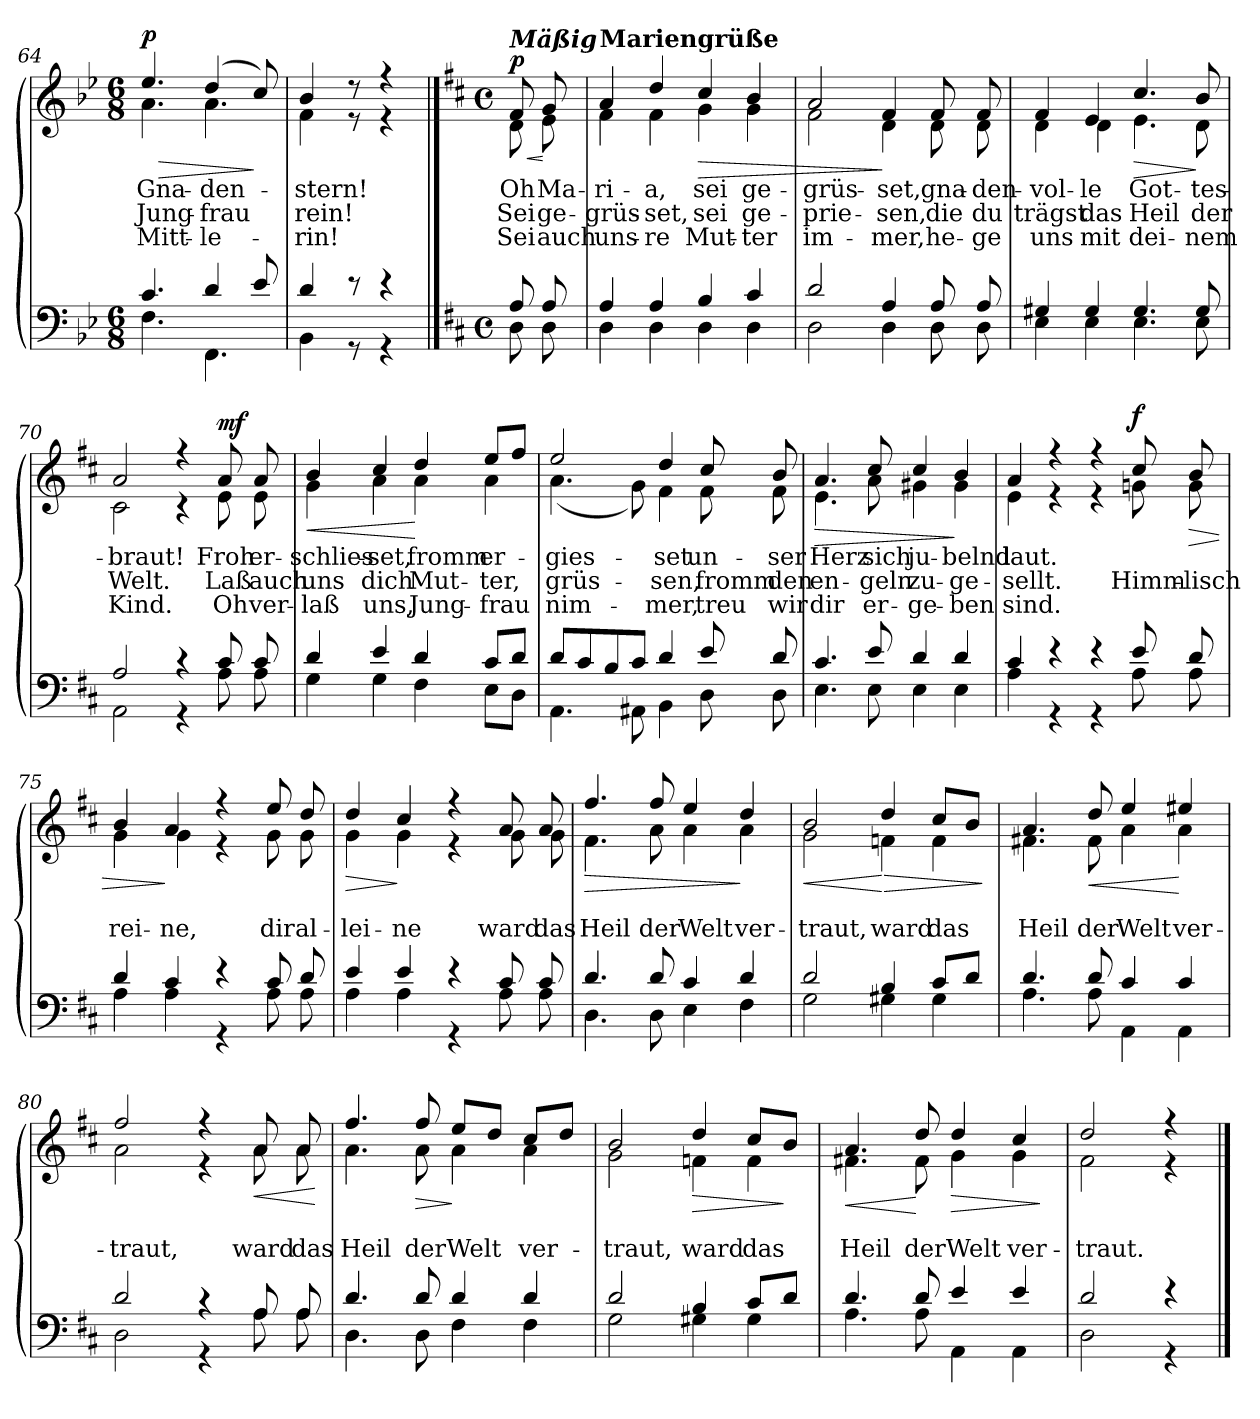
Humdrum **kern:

**kern	**kern	**text	**text	**text	**dynam
*part1	*part1	*part1	*part1	*part1	*part1
*staff2	*staff1	*staff1	*staff1	*staff1	*staff1/2
*clefF4	*clefG2	*	*	*	*
*k[b-e-]	*k[b-e-]	*	*	*	*
*B-:	*B-:	*	*	*	*
*M6/8	*M6/8	*	*	*	*
=64	=64	=64	=64	=64	=64
*^	*	*	*	*	*
!	!	!LO:TX:a:Bi:t=rit.	!	!	!	!
!	!	!	!LO:LY:b	!LO:LY:b	!LO:LY:b	!LO:HP:b
*	*	*^	*	*	*	*
!	!	!	!	!	!	!	!LO:DY:n=1:a
4.c/	4.F\	4.ee-/	4.a\	Gna-	Jung-	Mitt-	> p
!	!	!	!	!LO:LY:b	!LO:LY:b	!LO:LY:b	!
4d/	4.FF\	(4dd/	4.a\	-den-	-frau	-le-	.
8e-/	.	8cc/)	.	.	.	.	]
=65	=65	=65	=65	=65	=65	=65	=65
!	!	!	!	!LO:LY:b	!LO:LY:b	!LO:LY:b	!
4d/	4BB-\	4b-/	4f\	-stern!	rein!	-rin!	.
8r	8r	8r	8r	.	.	.	.
4r	4r	4r	4r	.	.	.	.
!!LO:LB:g=z	!!
==66	==66	==66	==66	==66	==66	==66	==66
*k[f#c#]	*	*k[f#c#]	*	*	*	*	*
*D:	*	*D:	*	*	*	*	*
*M4/4	*	*M4/4	*	*	*	*	*
*met(c)	*	*met(c)	*	*	*	*	*
!	!	!LO:TX:a:Bi:t=Mäßig	!	!	!	!	!
!	!	!	!	!LO:LY:b	!LO:LY:b	!LO:LY:b	!LO:HP:b
!	!	!	!	!	!	!	!LO:DY:n=1:a
8A/	8D\	8f#/	8d\	Oh	Sei	Sei	< p
!	!	!	!	!LO:LY:b	!LO:LY:b	!LO:LY:b	!
8A/	8D\	8g/	8e\	Ma-	ge-	auch	[
=67	=67	=67	=67	=67	=67	=67	=67
!	!	!LO:TX:a:B:t=Mariengrüße	!	!	!	!	!
!	!	!	!	!LO:LY:b	!LO:LY:b	!LO:LY:b	!
4A/	4D\	4a/	4f#\	-ri-	-grüs-	uns-	.
!	!	!	!	!LO:LY:b	!LO:LY:b	!LO:LY:b	!
4A/	4D\	4dd/	4f#\	-a,	-set,	-re	.
!	!	!	!	!LO:LY:b	!LO:LY:b	!LO:LY:b	!LO:HP:b
4B/	4D\	4cc#/	4g\	sei	sei	Mut-	>
!	!	!	!	!LO:LY:b	!LO:LY:b	!LO:LY:b	!
4c#/	4D\	4b/	4g\	ge-	ge-	-ter	.
=68	=68	=68	=68	=68	=68	=68	=68
!	!	!	!	!LO:LY:b	!LO:LY:b	!LO:LY:b	!
2d/	2D\	2a/	2f#\	-grüs-	-prie-	im-	.
!	!	!	!	!LO:LY:b	!LO:LY:b	!LO:LY:b	!
4A/	4D\	4f#/	4d\	-set,	-sen,	-mer,	]
!	!	!	!	!LO:LY:b	!LO:LY:b	!LO:LY:b	!
8A/	8D\	8f#/	8d\	gna-	die	he-	.
!	!	!	!	!LO:LY:b	!LO:LY:b	!LO:LY:b	!
8A/	8D\	8f#/	8d\	-den-	du	-ge	.
=69	=69	=69	=69	=69	=69	=69	=69
!	!	!	!	!LO:LY:b	!LO:LY:b	!LO:LY:b	!
4G#X/	4E\	4f#/	4d\	-vol-	trägst	uns	.
!	!	!	!	!LO:LY:b	!LO:LY:b	!LO:LY:b	!
4G#/	4E\	4e/	4d\	-le	das	mit	.
!	!	!	!	!LO:LY:b	!LO:LY:b	!LO:LY:b	!LO:HP:b
4.G#/	4.E\	4.cc#/	4.e\	Got-	Heil	dei-	>
!	!	!	!	!LO:LY:b	!LO:LY:b	!LO:LY:b	!
8G#/	8E\	8b/	8d\	-tes-	der	-nem	]
=70	=70	=70	=70	=70	=70	=70	=70
!	!	!	!	!LO:LY:b	!LO:LY:b	!LO:LY:b	!
2A/	2AA\	2a/	2c#\	-braut!	Welt.	Kind.	.
4r	4r	4r	4r	.	.	.	.
!	!	!	!	!LO:LY:b	!LO:LY:b	!LO:LY:b	!LO:DY:a
8c#/	8A\	8a/	8e\	Froh	Laß	Oh	mf
!	!	!	!	!LO:LY:b	!LO:LY:b	!LO:LY:b	!
8c#/	8A\	8a/	8e\	er-	auch	ver-	.
!!LO:LB:g=z	!!
=71	=71	=71	=71	=71	=71	=71	=71
!	!	!	!	!LO:LY:b	!LO:LY:b	!LO:LY:b	!LO:HP:b
4d/	4G\	4b/	4g\	-schlies-	uns	-laß	<
!	!	!	!	!LO:LY:b	!LO:LY:b	!LO:LY:b	!
4e/	4G\	4cc#/	4a\	-set,	dich	uns,	.
!	!	!	!	!LO:LY:b	!LO:LY:b	!LO:LY:b	!
4d/	4F#\	4dd/	4a\	fromm	Mut-	Jung-	[
!	!	!	!	!LO:LY:b	!LO:LY:b	!LO:LY:b	!
8c#/L	8E\L	8ee/L	4a\	er-	-ter,	-frau	.
8d/J	8D\J	8ff#/J	.	.	.	.	.
=72	=72	=72	=72	=72	=72	=72	=72
!	!	!	!	!LO:LY:b	!LO:LY:b	!LO:LY:b	!
8d/L	4.AA\	2ee/	(<4.a\	-gies-	grüs-	nim-	.
8c#/	.	.	.	.	.	.	.
8B/	.	.	.	.	.	.	.
8c#/J	8AA#X\	.	8g\)	.	.	.	.
!	!	!	!	!LO:LY:b	!LO:LY:b	!LO:LY:b	!
4d/	4BB\	4dd/	4f#\	-set	-sen,	-mer,	.
!	!	!	!	!LO:LY:b	!LO:LY:b	!LO:LY:b	!
8e/	8D\	8cc#/	8f#\	un-	fromm	treu	.
!	!	!	!	!LO:LY:b	!LO:LY:b	!LO:LY:b	!
8d/	8D\	8b/	8f#\	-ser	den	wir	.
=73	=73	=73	=73	=73	=73	=73	=73
!	!	!	!	!LO:LY:b	!LO:LY:b	!LO:LY:b	!LO:HP:b
4.c#/	4.E\	4.a/	4.e\	Herz	en-	dir	>
!	!	!	!	!LO:LY:b	!LO:LY:b	!LO:LY:b	!
8e/	8E\	8cc#/	8a\	sich	-geln	er-	.
!	!	!	!	!LO:LY:b	!LO:LY:b	!LO:LY:b	!
4d/	4E\	4cc#/	4g#X\	ju-	zu-	-ge-	.
!	!	!	!	!LO:LY:b	!LO:LY:b	!LO:LY:b	!
4d/	4E\	4b/	4g#\	-belnd	-ge-	-ben	]
!!LO:PB:g=z	!!
=74	=74	=74	=74	=74	=74	=74	=74
!	!	!	!	!LO:LY:b	!LO:LY:b	!LO:LY:b	!
4c#/	4A\	4a/	4e\	laut.	-sellt.	sind.	.
4r	4r	4r	4r	.	.	.	.
4r	4r	4r	4r	.	.	.	.
!	!	!	!	!	!LO:LY:b	!	!LO:DY:a
8e/	8A\	8cc#/	8gn\	.	Himm-	.	f
!	!	!	!	!	!LO:LY:b	!	!LO:HP:b
8d/	8A\	8b/	8g\	.	-lisch	.	>
=75	=75	=75	=75	=75	=75	=75	=75
!	!	!	!	!	!LO:LY:b	!	!
4d/	4A\	4b/	4g\	.	rei-	.	.
!	!	!	!	!	!LO:LY:b	!	!
4c#/	4A\	4a/	4g\	.	-ne,	.	]
4r	4r	4r	4r	.	.	.	.
!	!	!	!	!	!LO:LY:b	!	!
8c#/	8A\	8ee/	8g\	.	dir	.	.
!	!	!	!	!	!LO:LY:b	!	!
8d/	8A\	8dd/	8g\	.	al-	.	.
=76	=76	=76	=76	=76	=76	=76	=76
!	!	!	!	!	!LO:LY:b	!	!LO:HP:b
4e/	4A\	4dd/	4g\	.	-lei-	.	>
!	!	!	!	!	!LO:LY:b	!	!
4e/	4A\	4cc#/	4g\	.	-ne	.	]
4r	4r	4r	4r	.	.	.	.
!	!	!	!	!	!LO:LY:b	!	!
8c#/	8A\	8a/	8g\	.	ward	.	.
!	!	!	!	!	!LO:LY:b	!	!
8c#/	8A\	8a/	8g\	.	das	.	.
=77	=77	=77	=77	=77	=77	=77	=77
!	!	!	!	!	!LO:LY:b	!	!LO:HP:b
4.d/	4.D\	4.ff#/	4.f#\	.	Heil	.	>
!	!	!	!	!	!LO:LY:b	!	!
8d/	8D\	8ff#/	8a\	.	der	.	.
!	!	!	!	!	!LO:LY:b	!	!
4c#/	4E\	4ee/	4a\	.	Welt	.	.
!	!	!	!	!	!LO:LY:b	!	!
4d/	4F#\	4dd/	4a\	.	ver-	.	]
!!LO:LB:g=z	!!
=78	=78	=78	=78	=78	=78	=78	=78
!	!	!	!	!	!LO:LY:b	!	!LO:HP:b
2d/	2G\	2b/	2g\	.	-traut,	.	<
!	!	!	!	!	!LO:LY:b	!	!LO:HP:n=1:b
4B/	4G#X\	4dd/	4fn\	.	ward	.	[ >
!	!	!	!	!	!LO:LY:b	!	!
8c#/L	4G#\	8cc#/L	4f\	.	das	.	.
8d/J	.	8b/J	.	.	.	.	.
*v	*v	*	*	*	*	*	*
*	*v	*v	*	*	*	*
.	.	.	.	.	]
=79	=79	=79	=79	=79	=79
*^	*	*	*	*	*
!	!	!	!	!LO:LY:b	!	!
*	*	*^	*	*	*	*
4.d/	4.A\	4.a/	4.f#X\	.	Heil	.	.
!	!	!	!	!	!LO:LY:b	!	!LO:HP:b
8d/	8A\	8dd/	8f#\	.	der	.	<
!	!	!	!	!	!LO:LY:b	!	!
4c#/	4AA\	4ee/	4a\	.	Welt	.	.
!	!	!	!	!	!LO:LY:b	!	!
4c#/	4AA\	4ee#X/	4a\	.	ver-	.	[
=80	=80	=80	=80	=80	=80	=80	=80
!	!	!	!	!	!LO:LY:b	!	!
2d/	2D\	2ff#/	2a\	.	-traut,	.	.
4r	4r	4r	4r	.	.	.	.
!	!	!	!	!	!LO:LY:b	!	!LO:HP:b
8A/	8A\	8a/	8a\	.	ward	.	<
!	!	!	!	!	!LO:LY:b	!	!
8A/	8A\	8a/	8a\	.	das	.	.
*v	*v	*	*	*	*	*	*
*	*v	*v	*	*	*	*
.	.	.	.	.	[
=81	=81	=81	=81	=81	=81
*^	*	*	*	*	*
!	!	!	!	!LO:LY:b	!	!
*	*	*^	*	*	*	*
4.d/	4.D\	4.ff#/	4.a\	.	Heil	.	.
!	!	!	!	!	!LO:LY:b	!	!LO:HP:b
8d/	8D\	8ff#/	8a\	.	der	.	>
!	!	!	!	!	!LO:LY:b	!	!
4d/	4F#\	8ee/L	4a\	.	Welt	.	]
.	.	8dd/J	.	.	.	.	.
!	!	!	!	!	!LO:LY:b	!	!
4d/	4F#\	8cc#/L	4a\	.	ver-	.	.
.	.	8dd/J	.	.	.	.	.
!!LO:LB:g=z	!!
=82	=82	=82	=82	=82	=82	=82	=82
!	!	!	!	!	!LO:LY:b	!	!
2d/	2G\	2b/	2g\	.	-traut,	.	.
!	!	!	!	!	!LO:LY:b	!	!LO:HP:b
4B/	4G#X\	4dd/	4fn\	.	ward	.	>
!	!	!	!	!	!LO:LY:b	!	!
8c#/L	4G#\	8cc#/L	4f\	.	das	.	.
8d/J	.	8b/J	.	.	.	.	]
=83	=83	=83	=83	=83	=83	=83	=83
!	!	!	!	!	!LO:LY:b	!	!LO:HP:b
4.d/	4.A\	4.a/	4.f#X\	.	Heil	.	<
!	!	!	!	!	!LO:LY:b	!	!
8d/	8A\	8dd/	8f#\	.	der	.	[
!	!	!	!	!	!LO:LY:b	!	!LO:HP:b
4e/	4AA\	4dd/	4g\	.	Welt	.	>
!	!	!	!	!	!LO:LY:b	!	!
4e/	4AA\	4cc#/	4g\	.	ver-	.	.
*v	*v	*	*	*	*	*	*
*	*v	*v	*	*	*	*
.	.	.	.	.	]
=84	=84	=84	=84	=84	=84
*^	*	*	*	*	*
!	!	!	!	!LO:LY:b	!	!
*	*	*^	*	*	*	*
2d/	2D\	2dd/	2f#\	.	-traut.	.	.
4r	4r	4r	4r	.	.	.	.
*v	*v	*	*	*	*	*	*
*	*v	*v	*	*	*	*
==	==	==	==	==	==
*-	*-	*-	*-	*-	*-
